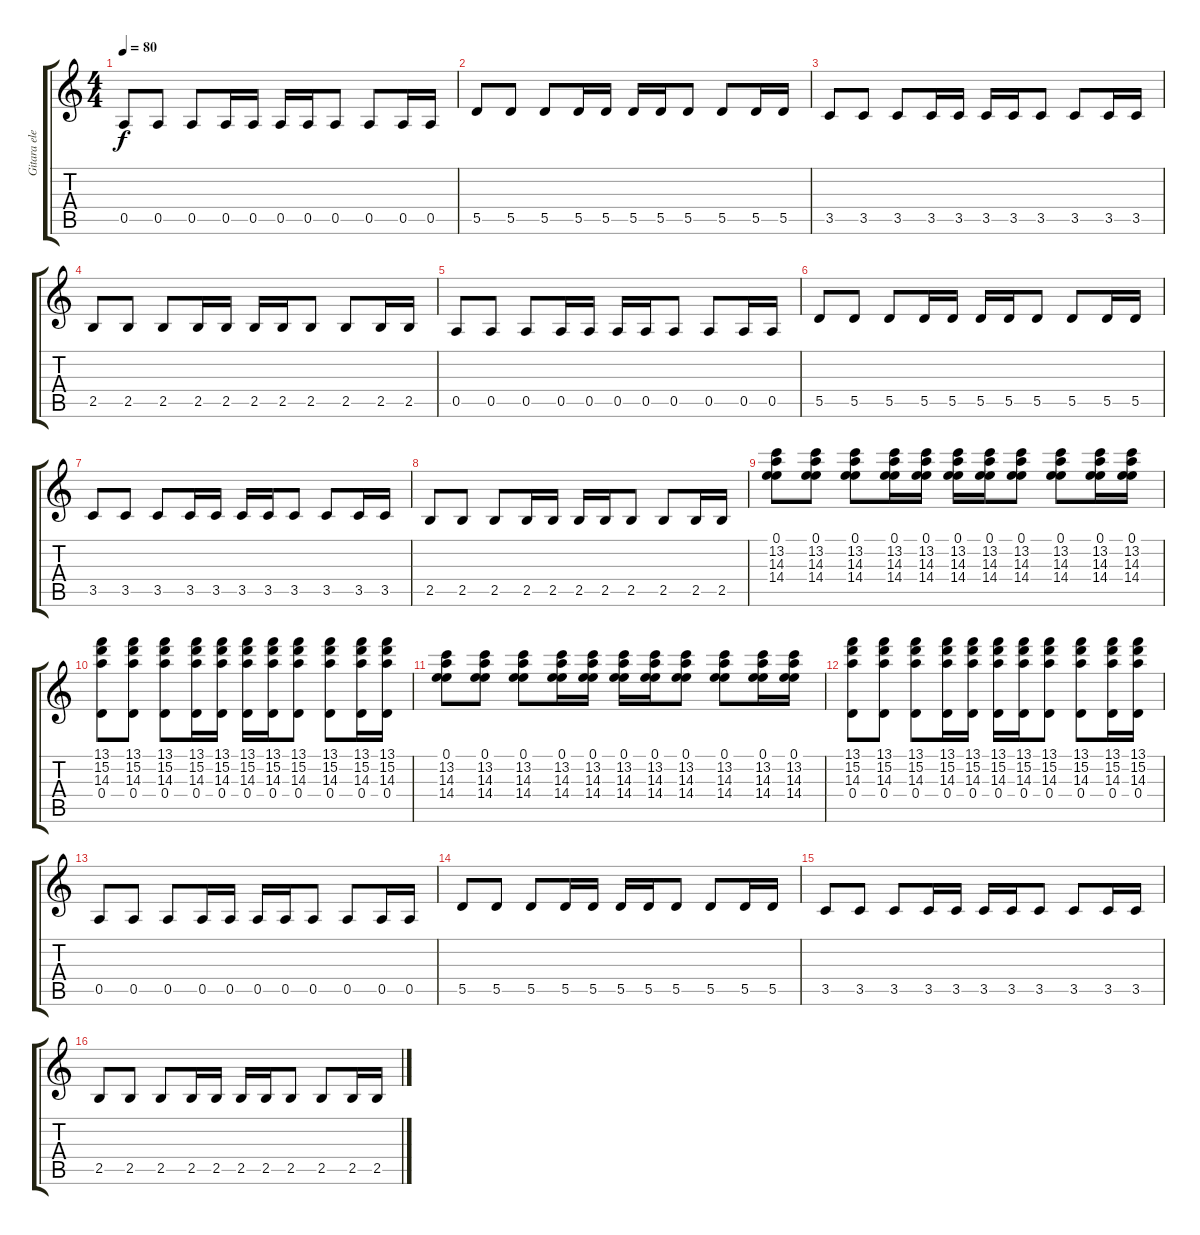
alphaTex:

\track ("Gitara elektryczna" "Gitara ele") {instrument acousticguitarsteel}
\staff {score tabs}
\tuning (E4 B3 G3 D3 A2 E2) {hide}
\ts (4 4)
\tempo 80
\clef g2
\ks c
0.5.8{dy f} 0.5.8 0.5.8 0.5.16 0.5.16 0.5.16 0.5.16 0.5.8 0.5.8 0.5.16 0.5.16 |
5.5.8 5.5.8 5.5.8 5.5.16 5.5.16 5.5.16 5.5.16 5.5.8 5.5.8 5.5.16 5.5.16 |
3.5.8 3.5.8 3.5.8 3.5.16 3.5.16 3.5.16 3.5.16 3.5.8 3.5.8 3.5.16 3.5.16 |
2.5.8 2.5.8 2.5.8 2.5.16 2.5.16 2.5.16 2.5.16 2.5.8 2.5.8 2.5.16 2.5.16 |
0.5.8 0.5.8 0.5.8 0.5.16 0.5.16 0.5.16 0.5.16 0.5.8 0.5.8 0.5.16 0.5.16 |
5.5.8 5.5.8 5.5.8 5.5.16 5.5.16 5.5.16 5.5.16 5.5.8 5.5.8 5.5.16 5.5.16 |
3.5.8 3.5.8 3.5.8 3.5.16 3.5.16 3.5.16 3.5.16 3.5.8 3.5.8 3.5.16 3.5.16 |
2.5.8 2.5.8 2.5.8 2.5.16 2.5.16 2.5.16 2.5.16 2.5.8 2.5.8 2.5.16 2.5.16 |
(0.1 13.2 14.3 14.4).8 (0.1 13.2 14.3 14.4).8 (0.1 13.2 14.3 14.4).8 (0.1 13.2 14.3 14.4).16 (0.1 13.2 14.3 14.4).16 (0.1 13.2 14.3 14.4).16 (0.1 13.2 14.3 14.4).16 (0.1 13.2 14.3 14.4).8 (0.1 13.2 14.3 14.4).8 (0.1 13.2 14.3 14.4).16 (0.1 13.2 14.3 14.4).16 |
(13.1 15.2 14.3 0.4).8 (13.1 15.2 14.3 0.4).8 (13.1 15.2 14.3 0.4).8 (13.1 15.2 14.3 0.4).16 (13.1 15.2 14.3 0.4).16 (13.1 15.2 14.3 0.4).16 (13.1 15.2 14.3 0.4).16 (13.1 15.2 14.3 0.4).8 (13.1 15.2 14.3 0.4).8 (13.1 15.2 14.3 0.4).16 (13.1 15.2 14.3 0.4).16 |
(0.1 13.2 14.3 14.4).8 (0.1 13.2 14.3 14.4).8 (0.1 13.2 14.3 14.4).8 (0.1 13.2 14.3 14.4).16 (0.1 13.2 14.3 14.4).16 (0.1 13.2 14.3 14.4).16 (0.1 13.2 14.3 14.4).16 (0.1 13.2 14.3 14.4).8 (0.1 13.2 14.3 14.4).8 (0.1 13.2 14.3 14.4).16 (0.1 13.2 14.3 14.4).16 |
(13.1 15.2 14.3 0.4).8 (13.1 15.2 14.3 0.4).8 (13.1 15.2 14.3 0.4).8 (13.1 15.2 14.3 0.4).16 (13.1 15.2 14.3 0.4).16 (13.1 15.2 14.3 0.4).16 (13.1 15.2 14.3 0.4).16 (13.1 15.2 14.3 0.4).8 (13.1 15.2 14.3 0.4).8 (13.1 15.2 14.3 0.4).16 (13.1 15.2 14.3 0.4).16 |
0.5.8 0.5.8 0.5.8 0.5.16 0.5.16 0.5.16 0.5.16 0.5.8 0.5.8 0.5.16 0.5.16 |
5.5.8 5.5.8 5.5.8 5.5.16 5.5.16 5.5.16 5.5.16 5.5.8 5.5.8 5.5.16 5.5.16 |
3.5.8 3.5.8 3.5.8 3.5.16 3.5.16 3.5.16 3.5.16 3.5.8 3.5.8 3.5.16 3.5.16 |
2.5.8 2.5.8 2.5.8 2.5.16 2.5.16 2.5.16 2.5.16 2.5.8 2.5.8 2.5.16 2.5.16
